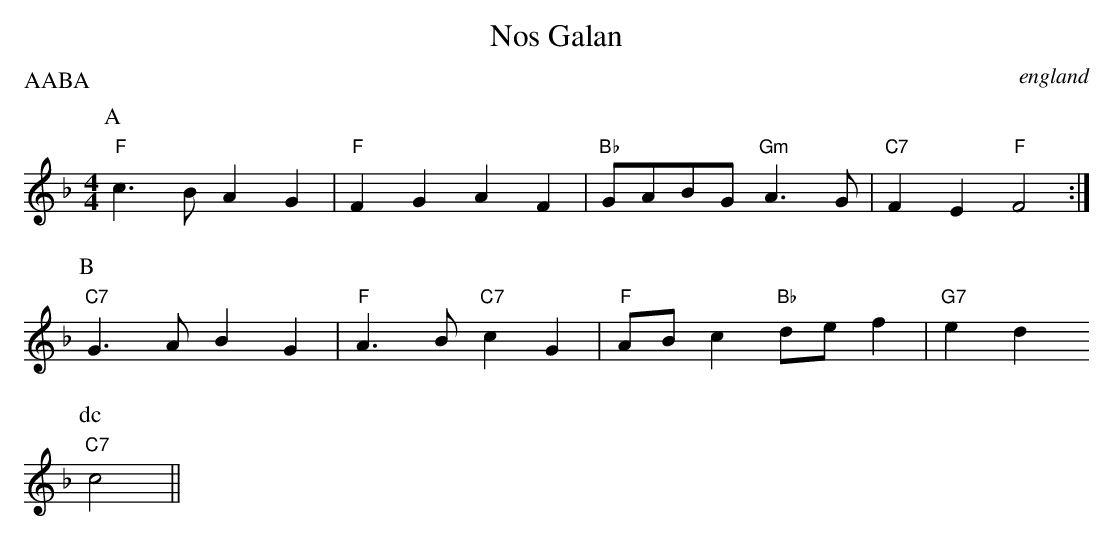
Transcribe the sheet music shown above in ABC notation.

X:1
T:Nos Galan
O:england
P:AABA
M:4/4
L:1/4
K:F
P:A
"F"c3/2B/2 AG|"F"FG AF|"Bb"G/2A/2B/2G/2 "Gm"A3/2G/2|"C7"FE "F"F2:|
P:B
"C7"G3/2A/2 BG|"F"A3/2B/2 "C7"cG|"F"A/2B/2c "Bb"d/2e/2f|"G7"ed
P:dc
"C7"c2||
